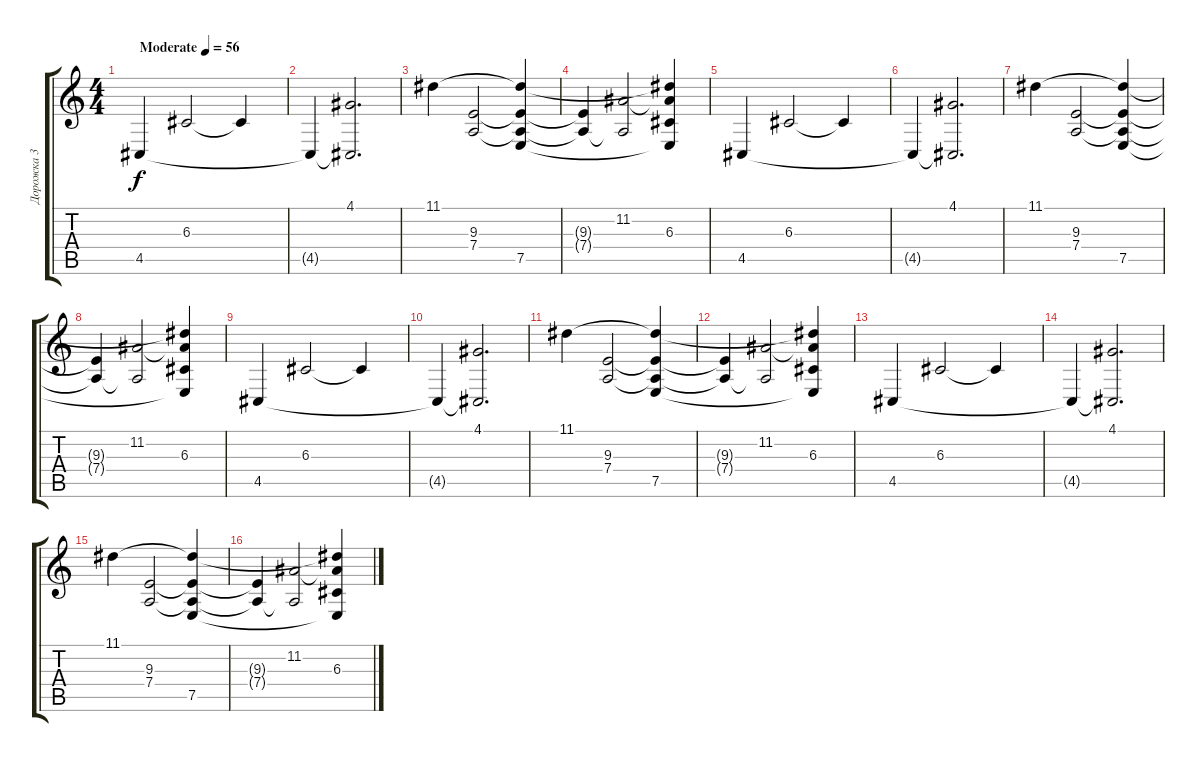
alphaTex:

\track ("Дорожка 3" "Дорожка 3") {instrument seashore}
\staff {score tabs}
\tuning (E4 B3 G3 D3 A2 E2) {hide}
\ts (4 4)
\tempo (56 "Moderate")
\clef g2
\ks c
4.5.4{dy f instrument seashore} 6.3.2 6.3{t}.4 |
4.5{t}.4 (4.1 4.5{t}).2{d} |
11.1.4 (9.3 7.4).2 (11.1{t} 9.3{t} 7.4{t} 7.5).4 |
(9.3{t} 7.4{t}).4 (11.2 7.4{t}).2 (11.1{t} 11.2{t} 6.3 7.5{t}).4 |
4.5.4 6.3.2 6.3{t}.4 |
4.5{t}.4 (4.1 4.5{t}).2{d} |
11.1.4 (9.3 7.4).2 (11.1{t} 9.3{t} 7.4{t} 7.5).4 |
(9.3{t} 7.4{t}).4 (11.2 7.4{t}).2 (11.1{t} 11.2{t} 6.3 7.5{t}).4 |
4.5.4 6.3.2 6.3{t}.4 |
4.5{t}.4 (4.1 4.5{t}).2{d} |
11.1.4 (9.3 7.4).2 (11.1{t} 9.3{t} 7.4{t} 7.5).4 |
(9.3{t} 7.4{t}).4 (11.2 7.4{t}).2 (11.1{t} 11.2{t} 6.3 7.5{t}).4 |
4.5.4 6.3.2 6.3{t}.4 |
4.5{t}.4 (4.1 4.5{t}).2{d} |
11.1.4 (9.3 7.4).2 (11.1{t} 9.3{t} 7.4{t} 7.5).4 |
(9.3{t} 7.4{t}).4 (11.2 7.4{t}).2 (11.1{t} 11.2{t} 6.3 7.5{t}).4
